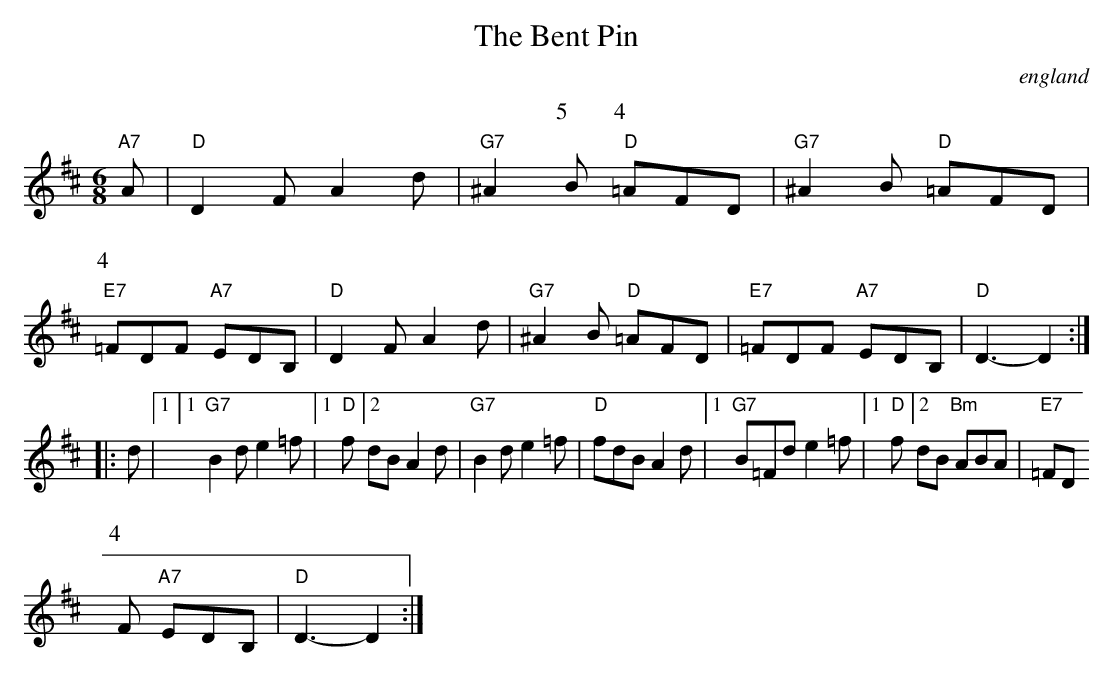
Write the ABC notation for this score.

X:1
T:The Bent Pin
O:england
M:6/8
K:D
"A7"A|"D"D2F A2d|\
"G7"^A2\
P:5
B \
P:4
"D"=AFD|\
"G7"^A2B "D"=AFD|"E7"
P:4
=FDF "A7"EDB,|"D"D2F A2d|\
"G7"^A2B "D"=AFD|"E7"=FDF "A7"EDB,|"D"D3 -D2::
d|1  [1"G7"B2d e2=f| [1"D"f  [2dB A2d|"G7"B2d e2=f|"D"fdB A2d| [1"G7"B=Fd e2=f\
| [1"D"f  [2dB "Bm"ABA|\
"E7"=FD
P:4
F "A7"EDB,|"D"D3 -D2:|
